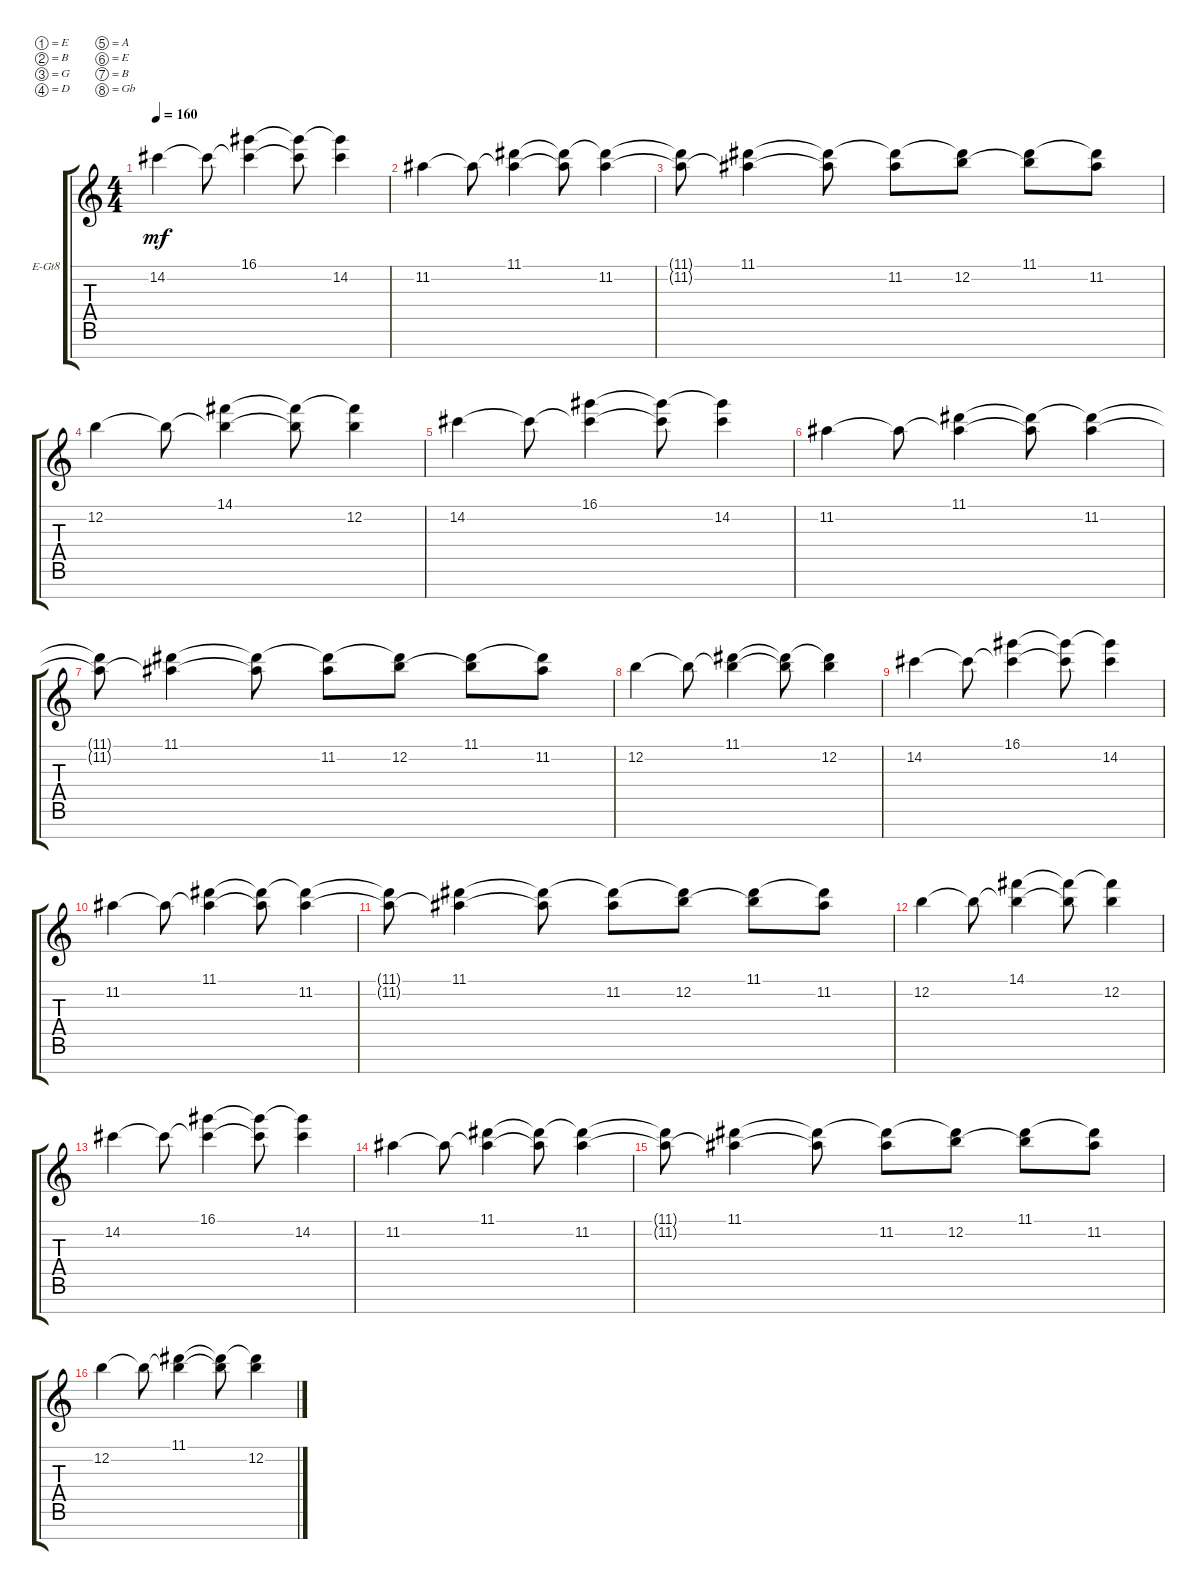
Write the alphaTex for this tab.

\bracketExtendMode groupsimilarinstruments
\firstSystemTrackNameOrientation horizontal
\otherSystemsTrackNameOrientation horizontal
\track ("Electric Guitar" "E-Gt8") {instrument distortionguitar}
\staff {score tabs}
\tuning (E4 B3 G3 D3 A2 E2 B1 Gb1)
\ts (4 4)
\tempo 160
\clef g2
\scale
0.333333
\ks c
14.2.4{dy mf} 14.2{t}.8 (16.1 14.2{t}).4 (16.1{t} 14.2{t}).8 (14.2 16.1{t}).4 |
\scale
0.333333 11.2.4 11.2{t}.8 (11.1 11.2{t}).4 (11.1{t} 11.2{t}).8 (11.2 11.1{t}).4 |
\scale
0.333333 (11.2{t} 11.1{t}).8 (11.1 11.2{t}).4 (11.1{t} 11.2{t}).8 (11.2 11.1{t}).8 (12.2 11.1{t}).8 (11.1 12.2{t}).8 (11.2 11.1{t}).8 |
\scale
0.333333 12.2.4 12.2{t}.8 (14.1 12.2{t}).4 (14.1{t} 12.2{t}).8 (12.2 14.1{t}).4 |
\scale
0.333333 14.2.4 14.2{t}.8 (16.1 14.2{t}).4 (16.1{t} 14.2{t}).8 (14.2 16.1{t}).4 |
\scale
0.333333 11.2.4 11.2{t}.8 (11.1 11.2{t}).4 (11.1{t} 11.2{t}).8 (11.2 11.1{t}).4 |
\scale
0.333333 (11.2{t} 11.1{t}).8 (11.1 11.2{t}).4 (11.1{t} 11.2{t}).8 (11.2 11.1{t}).8 (12.2 11.1{t}).8 (11.1 12.2{t}).8 (11.2 11.1{t}).8 |
\scale
0.333333 12.2.4 12.2{t}.8 (11.1 12.2{t}).4 (11.1{t} 12.2{t}).8 (12.2 11.1{t}).4 |
\scale
0.333333 14.2.4 14.2{t}.8 (16.1 14.2{t}).4 (16.1{t} 14.2{t}).8 (14.2 16.1{t}).4 |
\scale
0.333333 11.2.4 11.2{t}.8 (11.1 11.2{t}).4 (11.1{t} 11.2{t}).8 (11.2 11.1{t}).4 |
\scale
0.333333 (11.2{t} 11.1{t}).8 (11.1 11.2{t}).4 (11.1{t} 11.2{t}).8 (11.2 11.1{t}).8 (12.2 11.1{t}).8 (11.1 12.2{t}).8 (11.2 11.1{t}).8 |
\scale
0.333333 12.2.4 12.2{t}.8 (14.1 12.2{t}).4 (14.1{t} 12.2{t}).8 (12.2 14.1{t}).4 |
\scale
0.333333 14.2.4 14.2{t}.8 (16.1 14.2{t}).4 (16.1{t} 14.2{t}).8 (14.2 16.1{t}).4 |
\scale
0.333333 11.2.4 11.2{t}.8 (11.1 11.2{t}).4 (11.1{t} 11.2{t}).8 (11.2 11.1{t}).4 |
\scale
0.333333 (11.2{t} 11.1{t}).8 (11.1 11.2{t}).4 (11.1{t} 11.2{t}).8 (11.2 11.1{t}).8 (12.2 11.1{t}).8 (11.1 12.2{t}).8 (11.2 11.1{t}).8 |
\scale
0.333333 12.2.4 12.2{t}.8 (11.1 12.2{t}).4 (11.1{t} 12.2{t}).8 (12.2 11.1{t}).4
